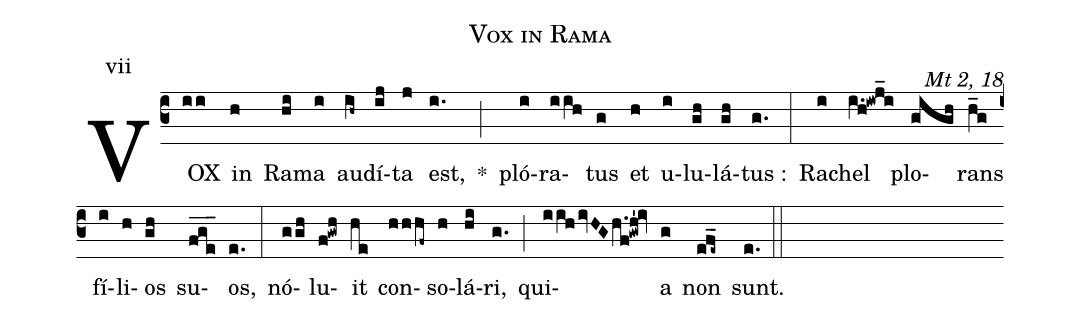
name:Vox in Rama;
commentary: Mt 2, 18;
mode:vii;
%%
(c3) V{}OX(ii) in(h) Ra(hi)ma(i) au(ih~)dí(ij)ta(j) est,(i.) *(;) pló(i)ra(iih)tus(g) et(h) u(i)lu(gh)lá(gh)tus~:(g.) (:) Ra(i)chel(i.h!iwj_i) plo(gigh)rans(h_g) fí(i)li(h)os(gh) su(fge___)os,(e.) (:) nó(ggh)lu(f!gwh)it(he) con(hhhf~)so(h)lá(hi)ri,(g.) (;) qui(iihivHGh.f!gwh'!iv)a(g) non(efe~__) sunt.(e.) (::)
